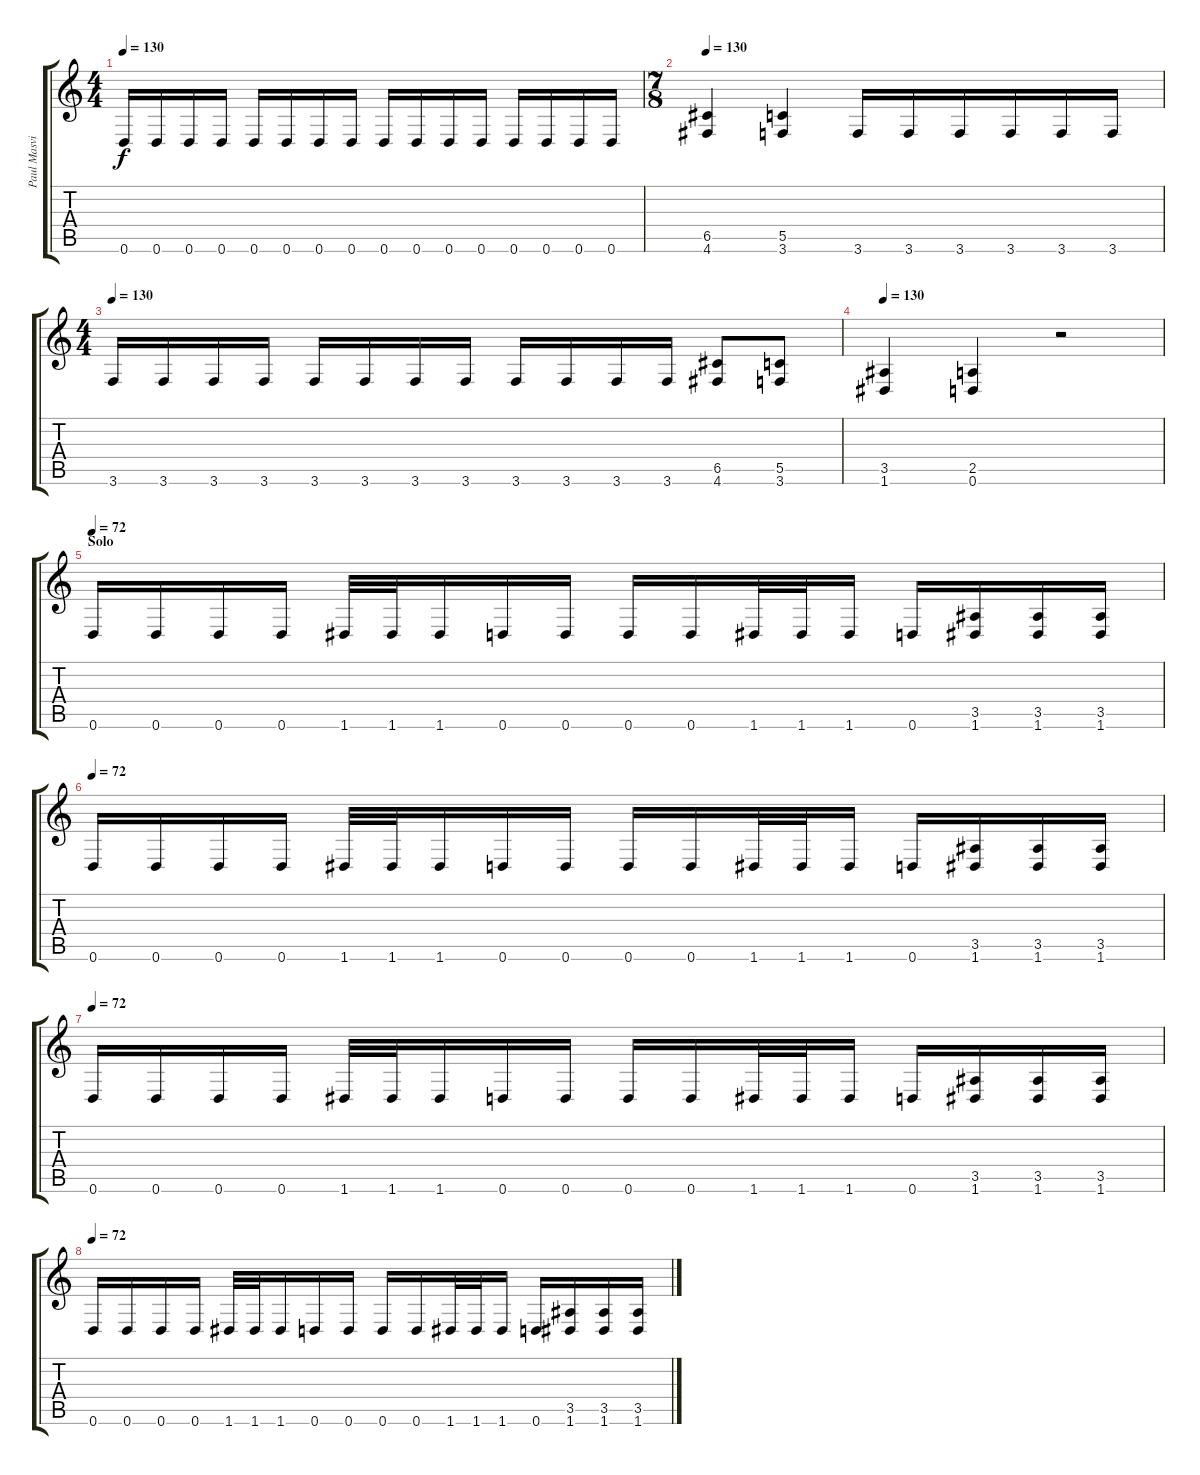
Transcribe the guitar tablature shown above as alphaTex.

\track ("Paul Masvidal" "Paul Masvi") {instrument distortionguitar}
\staff {score tabs}
\tuning (D4 A3 F3 C3 G2 D2) {hide}
\ts (4 4)
\tempo 130
\clef g2
\ks c
0.6.16{dy f} 0.6.16 0.6.16 0.6.16 0.6.16 0.6.16 0.6.16 0.6.16 0.6.16 0.6.16 0.6.16 0.6.16 0.6.16 0.6.16 0.6.16 0.6.16 |
\ts (7 8)
\tempo 130
(6.5 4.6).4 (5.5 3.6).4 3.6.16 3.6.16 3.6.16 3.6.16 3.6.16 3.6.16 |
\ts (4 4)
\tempo 130
3.6.16 3.6.16 3.6.16 3.6.16 3.6.16 3.6.16 3.6.16 3.6.16 3.6.16 3.6.16 3.6.16 3.6.16 (6.5 4.6).8 (5.5 3.6).8 |
\tempo 130
(3.5 1.6).4 (2.5 0.6).4 r.2 |
\section ("" "Solo")
\tempo 72
0.6.16 0.6.16 0.6.16 0.6.16 1.6.32 1.6.32 1.6.16 0.6.16 0.6.16 0.6.16 0.6.16 1.6.32 1.6.32 1.6.16 0.6.16 (3.5 1.6).16 (3.5 1.6).16 (3.5 1.6).16 |
\tempo 72
0.6.16 0.6.16 0.6.16 0.6.16 1.6.32 1.6.32 1.6.16 0.6.16 0.6.16 0.6.16 0.6.16 1.6.32 1.6.32 1.6.16 0.6.16 (3.5 1.6).16 (3.5 1.6).16 (3.5 1.6).16 |
\tempo 72
0.6.16 0.6.16 0.6.16 0.6.16 1.6.32 1.6.32 1.6.16 0.6.16 0.6.16 0.6.16 0.6.16 1.6.32 1.6.32 1.6.16 0.6.16 (3.5 1.6).16 (3.5 1.6).16 (3.5 1.6).16 |
\tempo 72
0.6.16 0.6.16 0.6.16 0.6.16 1.6.32 1.6.32 1.6.16 0.6.16 0.6.16 0.6.16 0.6.16 1.6.32 1.6.32 1.6.16 0.6.16 (3.5 1.6).16 (3.5 1.6).16 (3.5 1.6).16
